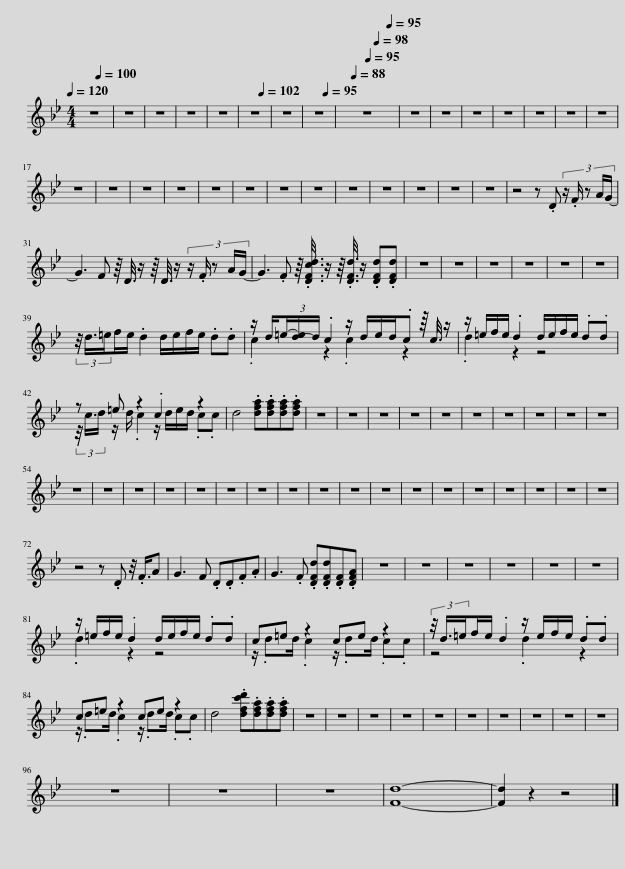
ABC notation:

X:1
%%score ( 1 2 )
L:1/8
Q:1/4=120
M:4/4
I:linebreak $
K:none
V:1 treble transpose=-2
V:2 treble transpose="-2 "
V:1
[K:Bb] z8[Q:1/4=100] | z8 | z8 | z8 | z8 | %5
 z8[Q:1/4=102] | z8 | z8[Q:1/4=95] | z8[Q:1/4=88][Q:1/4=95][Q:1/4=98][Q:1/4=95] | z8 | %10
 z8 | z8 | z8 | z8 | z8 | %15
 z8 |$ z8 | z8 | z8 | z8 | %20
 z8 | z8 | z8 | z8 | z8 | %25
 z8 | z8 | z8 | z8 | z4 z .D (3:2:5z/ .F/ z A/G/- |$ %30
 G3 F z/8 D3/8 z/ z/8 D3/8 z/ (3:2:5z/ .F/ z A/G/- | G3 .F z/8 .[DFcd]3/8 z/ z/8 .[DFd]3/8 z/ .[DFd].[DFd] | z8 | z8 | z8 | %35
 z8 | z8 | z8 |$ (3z/4 d3/4=e/f/e/ .d2 d/e/f/e/ .d.d | z/ d/(3=e/-[d-e]/d/ .c2 z/ d/e/d/.c z/8 c3/8 z/ | %40
 z/ =e/f/e/ .d2 d/e/f/e/ .d.d |$ z =e z2 .c2 z2 | d4 .[dfa].[dfa].[dfa].[dfa] | z8 | z8 | %45
 z8 | z8 | z8 | z8 | z8 | %50
 z8 | z8 | z8 |$ z8 | z8 | %55
 z8 | z8 | z8 | z8 | z8 | %60
 z8 | z8 | z8 | z8 | z8 | %65
 z8 | z8 | z8 | z8 | z8 | %70
 z8 |$ z4 z .D z/4 .F3/4A | G3 F .D.D.F.A | G3 .F .[DFd].[DFd].[DF].[DFA] | z8 | %75
 z8 | z8 | z8 | z8 | z8 |$ %80
 z/ =e/f/e/ .d2 d/e/f/e/ .d.d | c=e z2 ce z2 | (3z/4 d3/4=e/f/e/ .d2 z/ e/f/e/ .d.d |$ c=e z2 ce z2 | d4 .[dfc'd'].[dfa].[dfa].[dfa] | %85
 z8 | z8 | z8 | z8 | z8 | %90
 z8 | z8 | z8 | z8 | z8 |$ %95
 z8 | z8 | z8 | [Fd]8- | [Fd]2 z2 z4 |] %100
V:2
[K:Bb] x8 | x8 | x8 | x8 | x8 | %5
 x8 | x8 | x8 | x8 | x8 | %10
 x8 | x8 | x8 | x8 | x8 | %15
 x8 |$ x8 | x8 | x8 | x8 | %20
 x8 | x8 | x8 | x8 | x8 | %25
 x8 | x8 | x8 | x8 | x8 |$ %30
 x8 | x8 | x8 | x8 | x8 | %35
 x8 | x8 | x8 |$ x8 | .c2 z2 .c2 z2 | %40
 .d2 z2 z4 |$ (3z/4 c3/4d/ z/ d/ .c2 z/ d/=e/d/ .c.c | x8 | x8 | x8 | %45
 x8 | x8 | x8 | x8 | x8 | %50
 x8 | x8 | x8 |$ x8 | x8 | %55
 x8 | x8 | x8 | x8 | x8 | %60
 x8 | x8 | x8 | x8 | x8 | %65
 x8 | x8 | x8 | x8 | x8 | %70
 x8 |$ x8 | x8 | x8 | x8 | %75
 x8 | x8 | x8 | x8 | x8 |$ %80
 .d2 z2 z4 | z/ .dd/ .c2 z/ .dd/ .c.c | z4 .d2 z2 |$ z/ .dd/ .c2 z/ .dd/ .c.c | x8 | %85
 x8 | x8 | x8 | x8 | x8 | %90
 x8 | x8 | x8 | x8 | x8 |$ %95
 x8 | x8 | x8 | x8 | x8 |] %100
